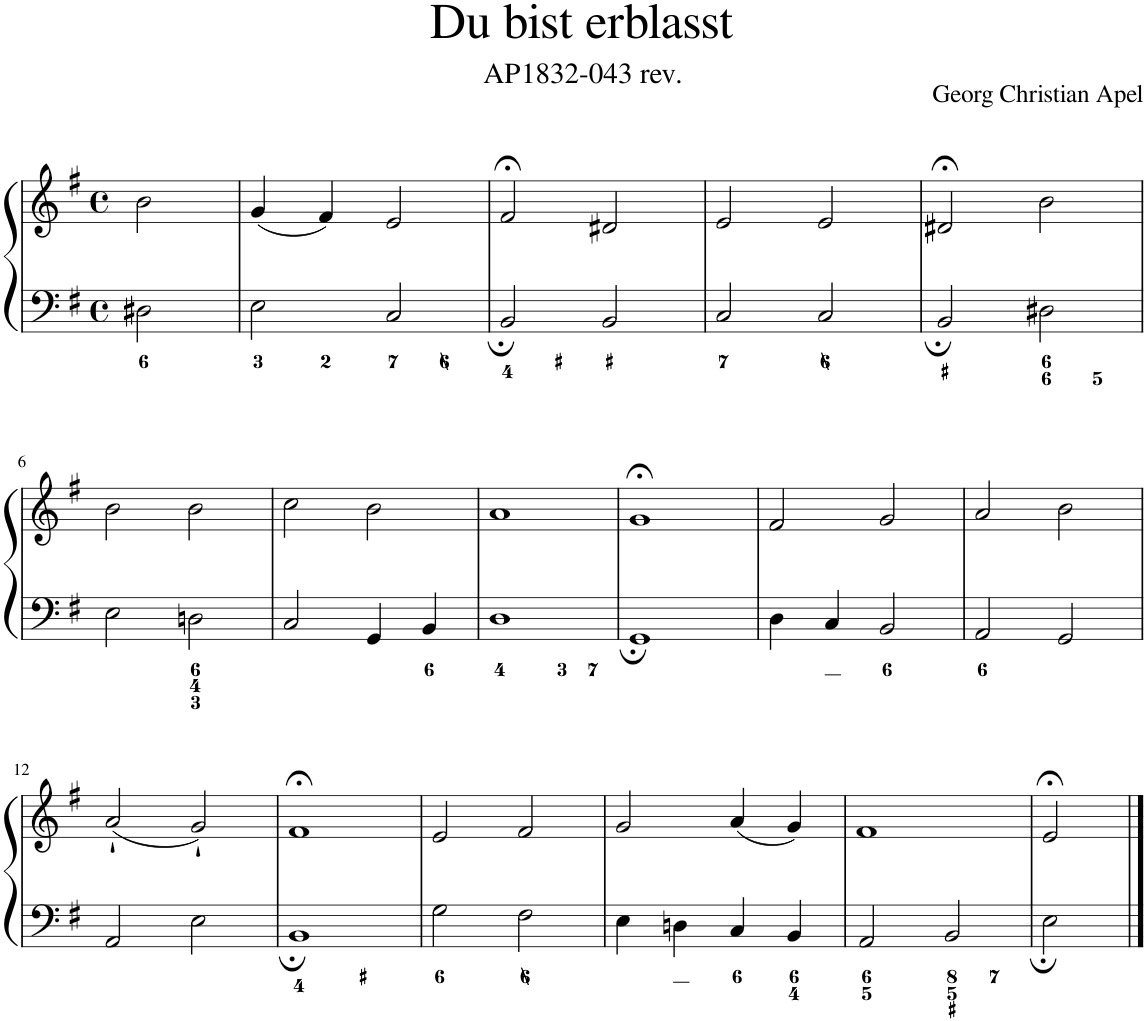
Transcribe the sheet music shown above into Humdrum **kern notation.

**kern	**kern
*part1	*part1
*staff2	*staff1
*I"Piano	*
*I'Pno.	*
*clefF4	*clefG2
*k[f#]	*k[f#]
*M4/4	*M4/4
*met(c)	*met(c)
=1	=1
2D#X\	2b\
=2	=2
2E\	(4g/
.	4f#/)
2C/	2e/
=3	=3
2BB/	2f#;</
2BB/	2d#X/
=4	=4
2C/	2e/
2C/	2e/
=5	=5
2BB/	2d#X;</
2D#X\	2b\
!!LO:LB:g=z
=6	=6
2E\	2b\
2Dn\	2b\
=7	=7
2C/	2cc\
4GG/	2b\
4BB/	.
=8	=8
1D	1a
=9	=9
1GG	1g;<
=10	=10
4D\	2f#/
4C/	.
2BB/	2g/
=11	=11
2AA/	2a/
2GG/	2b\
!!LO:LB:g=z
=12	=12
2AA/	(2a`/
2E\	2g`/)
=13	=13
1BB	1f#;<
=14	=14
2G\	2e/
2F#\	2f#/
=15	=15
4E\	2g/
4Dn\	.
4C/	(4a/
4BB/	4g/)
=16	=16
2AA/	1f#
2BB/	.
=17	=17
2E\	2e;</
==	==
*-	*-
